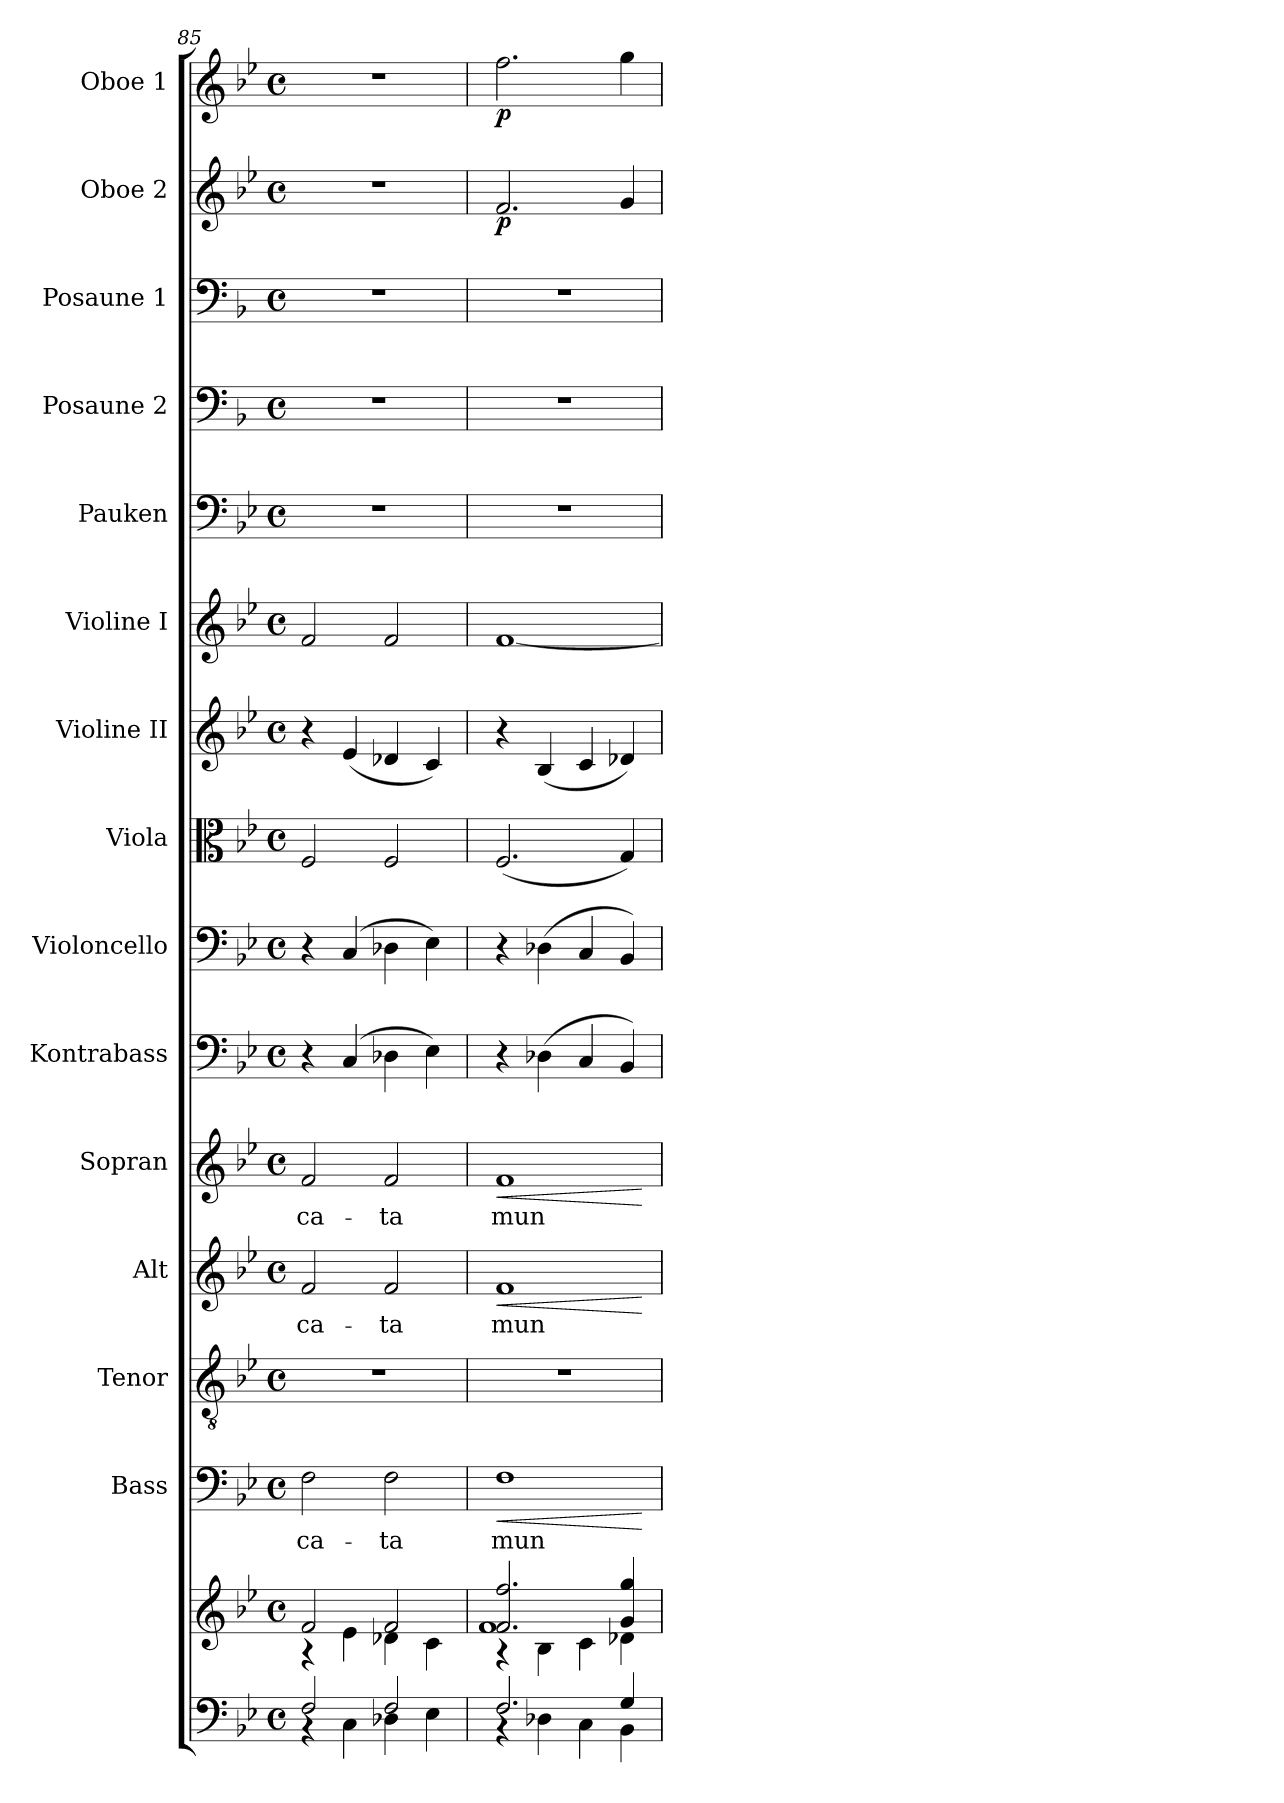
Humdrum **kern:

**kern	**kern	**kern	**text	**dynam	**kern	**kern	**text	**dynam	**kern	**text	**dynam	**kern	**kern	**kern	**kern	**kern	**kern	**kern	**kern	**kern	**dynam	**kern	**dynam
*part15	*part15	*part14	*part14	*part14	*part13	*part12	*part12	*part12	*part11	*part11	*part11	*part10	*part9	*part8	*part7	*part6	*part5	*part4	*part3	*part2	*part2	*part1	*part1
*staff16	*staff15	*staff14	*staff14	*staff14	*staff13	*staff12	*staff12	*staff12	*staff11	*staff11	*staff11	*staff10	*staff9	*staff8	*staff7	*staff6	*staff5	*staff4	*staff3	*staff2	*staff2	*staff1	*staff1
*	*	*I"Bass	*	*	*I"Tenor	*I"Alt	*	*	*I"Sopran	*	*	*I"Kontrabass	*I"Violoncello	*I"Viola	*I"Violine II	*I"Violine I	*I"Pauken	*I"Posaune 2	*I"Posaune 1	*I"Oboe 2	*	*I"Oboe 1	*
*	*	*I'B.	*	*	*I'T.	*I'A.	*	*	*I'S.	*	*	*I'Kb.	*I'Vc.	*I'Vla.	*I'Vl. II	*I'Vl. I	*I'Pk.	*I'Pos. 2	*I'Pos. 1	*I'Ob. 2	*	*I'Ob. 1	*
*clefF4	*clefG2	*clefF4	*	*	*clefGv2	*clefG2	*	*	*clefG2	*	*	*clefF4	*clefF4	*clefC3	*clefG2	*clefG2	*clefF4	*clefF4	*clefF4	*clefG2	*	*clefG2	*
*	*	*	*	*	*	*	*	*	*	*	*	*ITrd7c12	*	*	*	*	*	*ITrd4c7	*ITrd4c7	*	*	*	*
*k[b-e-]	*k[b-e-]	*k[b-e-]	*	*	*k[b-e-]	*k[b-e-]	*	*	*k[b-e-]	*	*	*k[b-e-]	*k[b-e-]	*k[b-e-]	*k[b-e-]	*k[b-e-]	*k[b-e-]	*k[b-e-]	*k[b-e-]	*k[b-e-]	*	*k[b-e-]	*
*B-:	*B-:	*B-:	*	*	*B-:	*B-:	*	*	*B-:	*	*	*B-:	*B-:	*B-:	*B-:	*B-:	*B-:	*B-:	*B-:	*B-:	*	*B-:	*
*M4/4	*M4/4	*M4/4	*	*	*M4/4	*M4/4	*	*	*M4/4	*	*	*M4/4	*M4/4	*M4/4	*M4/4	*M4/4	*M4/4	*M4/4	*M4/4	*M4/4	*	*M4/4	*
*met(c)	*met(c)	*met(c)	*	*	*met(c)	*met(c)	*	*	*met(c)	*	*	*met(c)	*met(c)	*met(c)	*met(c)	*met(c)	*met(c)	*met(c)	*met(c)	*met(c)	*	*met(c)	*
=85	=85	=85	=85	=85	=85	=85	=85	=85	=85	=85	=85	=85	=85	=85	=85	=85	=85	=85	=85	=85	=85	=85	=85
*^	*^	*	*	*	*	*	*	*	*	*	*	*	*	*	*	*	*	*	*	*	*	*	*
!	!	!	!	!	!LO:LY:b	!	!	!	!LO:LY:b	!	!	!LO:LY:b	!	!	!	!	!	!	!	!	!	!	!	!	!
2F/	4rAA	2f/	4rA	2F\	-ca-	.	1r	2f/	-ca-	.	2f/	-ca-	.	4r	4r	2F/	4r	2f/	1r	1r	1r	1r	.	1r	.
.	4C\	.	4e-\	.	.	.	.	.	.	.	.	.	.	(4CC/	(4C/	.	(<4e-/	.	.	.	.	.	.	.	.
!	!	!	!	!	!LO:LY:b	!	!	!	!LO:LY:b	!	!	!LO:LY:b	!	!	!	!	!	!	!	!	!	!	!	!	!
2F/	4D-X\	2f/	4d-X\	2F\	-ta	.	.	2f/	-ta	.	2f/	-ta	.	4DD-X\	4D-X\	2F/	4d-X/	2f/	.	.	.	.	.	.	.
.	4E-\	.	4c\	.	.	.	.	.	.	.	.	.	.	4EE-\)	4E-\)	.	4c/)	.	.	.	.	.	.	.	.
=86	=86	=86	=86	=86	=86	=86	=86	=86	=86	=86	=86	=86	=86	=86	=86	=86	=86	=86	=86	=86	=86	=86	=86	=86	=86
*	*	*	*^	*	*	*	*	*	*	*	*	*	*	*	*	*	*	*	*	*	*	*	*	*	*
!	!	!	!	!	!	!LO:LY:b	!LO:HP:b	!	!	!LO:LY:b	!LO:HP:b	!	!LO:LY:b	!LO:HP:b	!	!	!	!	!	!	!	!	!	!LO:DY:b	!	!LO:DY:b
2.F/	4rAA	2.f/ 2.ff/	4rA	1f	1F	mun-	<	1r	1f	mun-	<	1f	mun-	<	4r	4r	(<2.F/	4r	[1f	1r	1r	1r	2.f/	p	2.ff\	p
.	4D-X\	.	4B-\	.	.	.	.	.	.	.	.	.	.	.	(>4DD-X\	(>4D-X\	.	(<4B-/	.	.	.	.	.	.	.	.
.	4C\	.	4c\	.	.	.	.	.	.	.	.	.	.	.	4CC/	4C/	.	4c/	.	.	.	.	.	.	.	.
4G/	4BB-\	4g/ 4gg/	4d-X\	.	.	.	.	.	.	.	.	.	.	.	4BBB-/)	4BB-/)	4G/)	4d-X/)	.	.	.	.	4g/	.	4gg\	.
*v	*v	*	*	*	*	*	*	*	*	*	*	*	*	*	*	*	*	*	*	*	*	*	*	*	*	*
*	*v	*v	*v	*	*	*	*	*	*	*	*	*	*	*	*	*	*	*	*	*	*	*	*	*	*
.	.	.	.	[	.	.	.	[	.	.	[	.	.	.	.	.	.	.	.	.	.	.	.
=	=	=	=	=	=	=	=	=	=	=	=	=	=	=	=	=	=	=	=	=	=	=	=
*-	*-	*-	*-	*-	*-	*-	*-	*-	*-	*-	*-	*-	*-	*-	*-	*-	*-	*-	*-	*-	*-	*-	*-
